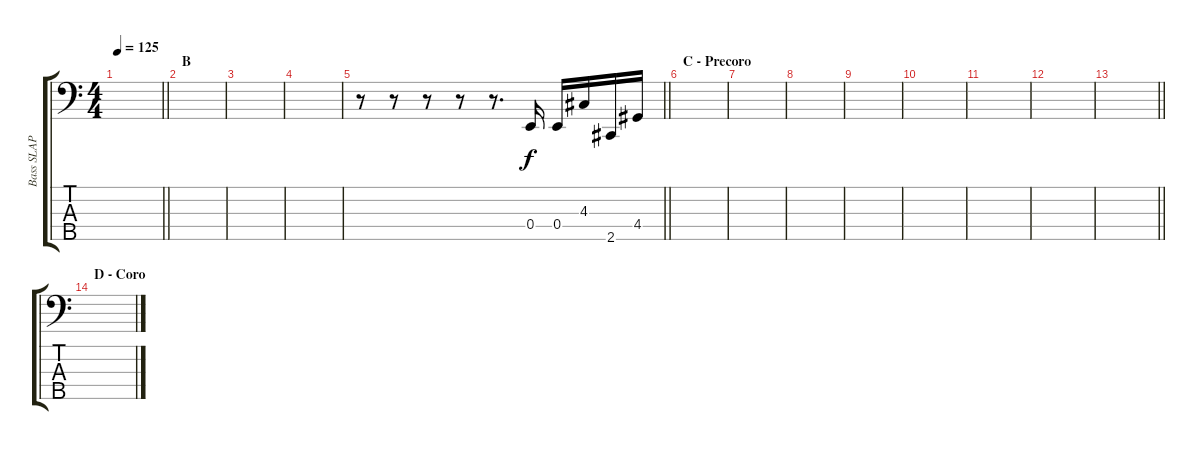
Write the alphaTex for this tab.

\track ("Bass SLAP parts" "Bass SLAP ") {instrument slapbass1}
\staff {score tabs}
\tuning (G2 D2 A1 E1 B0) {hide}
\ts (4 4)
\tempo 125
\clef f4
\barLineRight lightlight
\ks c
|
\section ("" "B")
|
|
|
\barLineRight lightlight
r.8 r.8 r.8 r.8 r.8{d} 0.4.16 0.4.16 4.3.16 2.5.16 4.4.16 |
\section ("" "C - Precoro")
|
|
|
|
|
|
|
\barLineRight lightlight
|
\section ("" "D - Coro")
